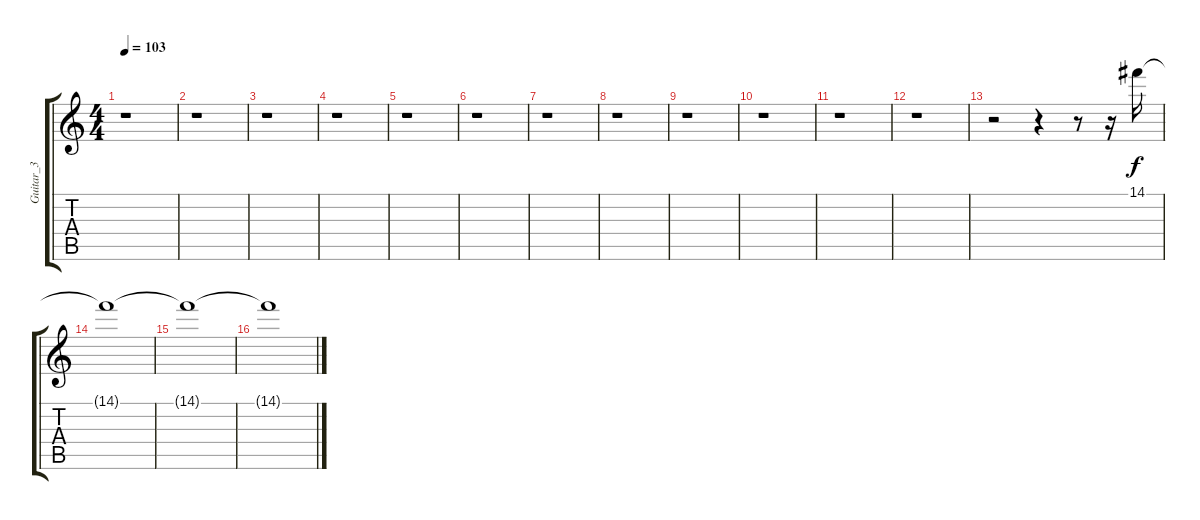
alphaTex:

\track ("Guitar_3" "Guitar_3") {instrument distortionguitar}
\staff {score tabs}
\tuning (E4 B3 G3 D3 A2 E2) {hide}
\ts (4 4)
\tempo 103
\clef g2
\ks c
r.1{dy f instrument distortionguitar} |
r.1 |
r.1 |
r.1 |
r.1 |
r.1 |
r.1 |
r.1 |
r.1 |
r.1 |
r.1 |
r.1 |
r.2 r.4 r.8 r.16 14.1.16 |
14.1{t}.1 |
14.1{t}.1 |
14.1{t}.1
